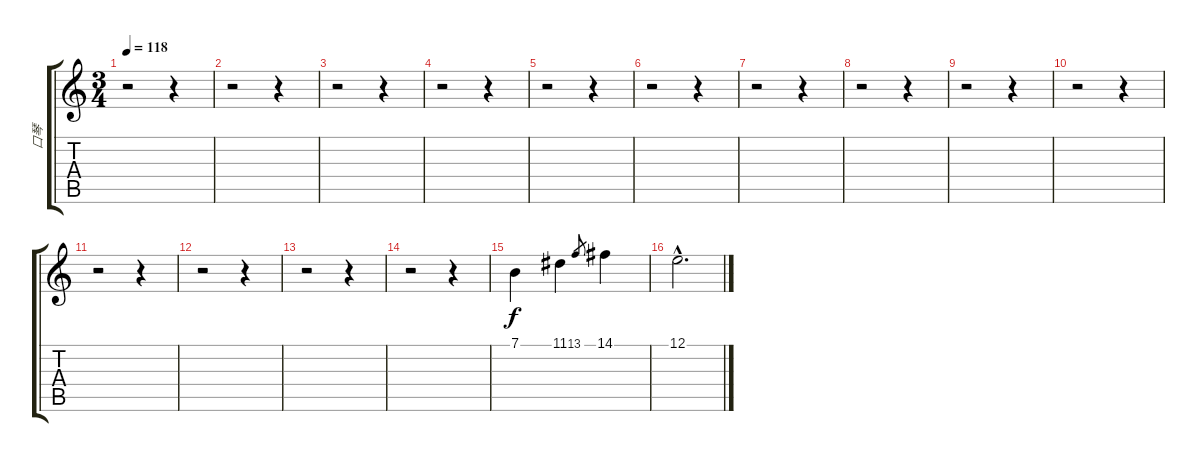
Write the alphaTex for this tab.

\track ("口琴" "口琴") {instrument harmonica}
\staff {score tabs}
\tuning (E4 B3 G3 D3 A2 E2) {hide}
\ts (3 4)
\tempo 118
\clef g2
\ks c
r.2{dy mf} r.4 |
r.2 r.4 |
r.2 r.4 |
r.2 r.4 |
r.2 r.4 |
r.2 r.4 |
r.2 r.4 |
r.2 r.4 |
r.2 r.4 |
r.2 r.4 |
r.2 r.4 |
r.2 r.4 |
r.2 r.4 |
r.2 r.4 |
7.1.4{dy f} 11.1.4 13.1.8{gr} 14.1.4 |
12.1{hac}.2{d}
